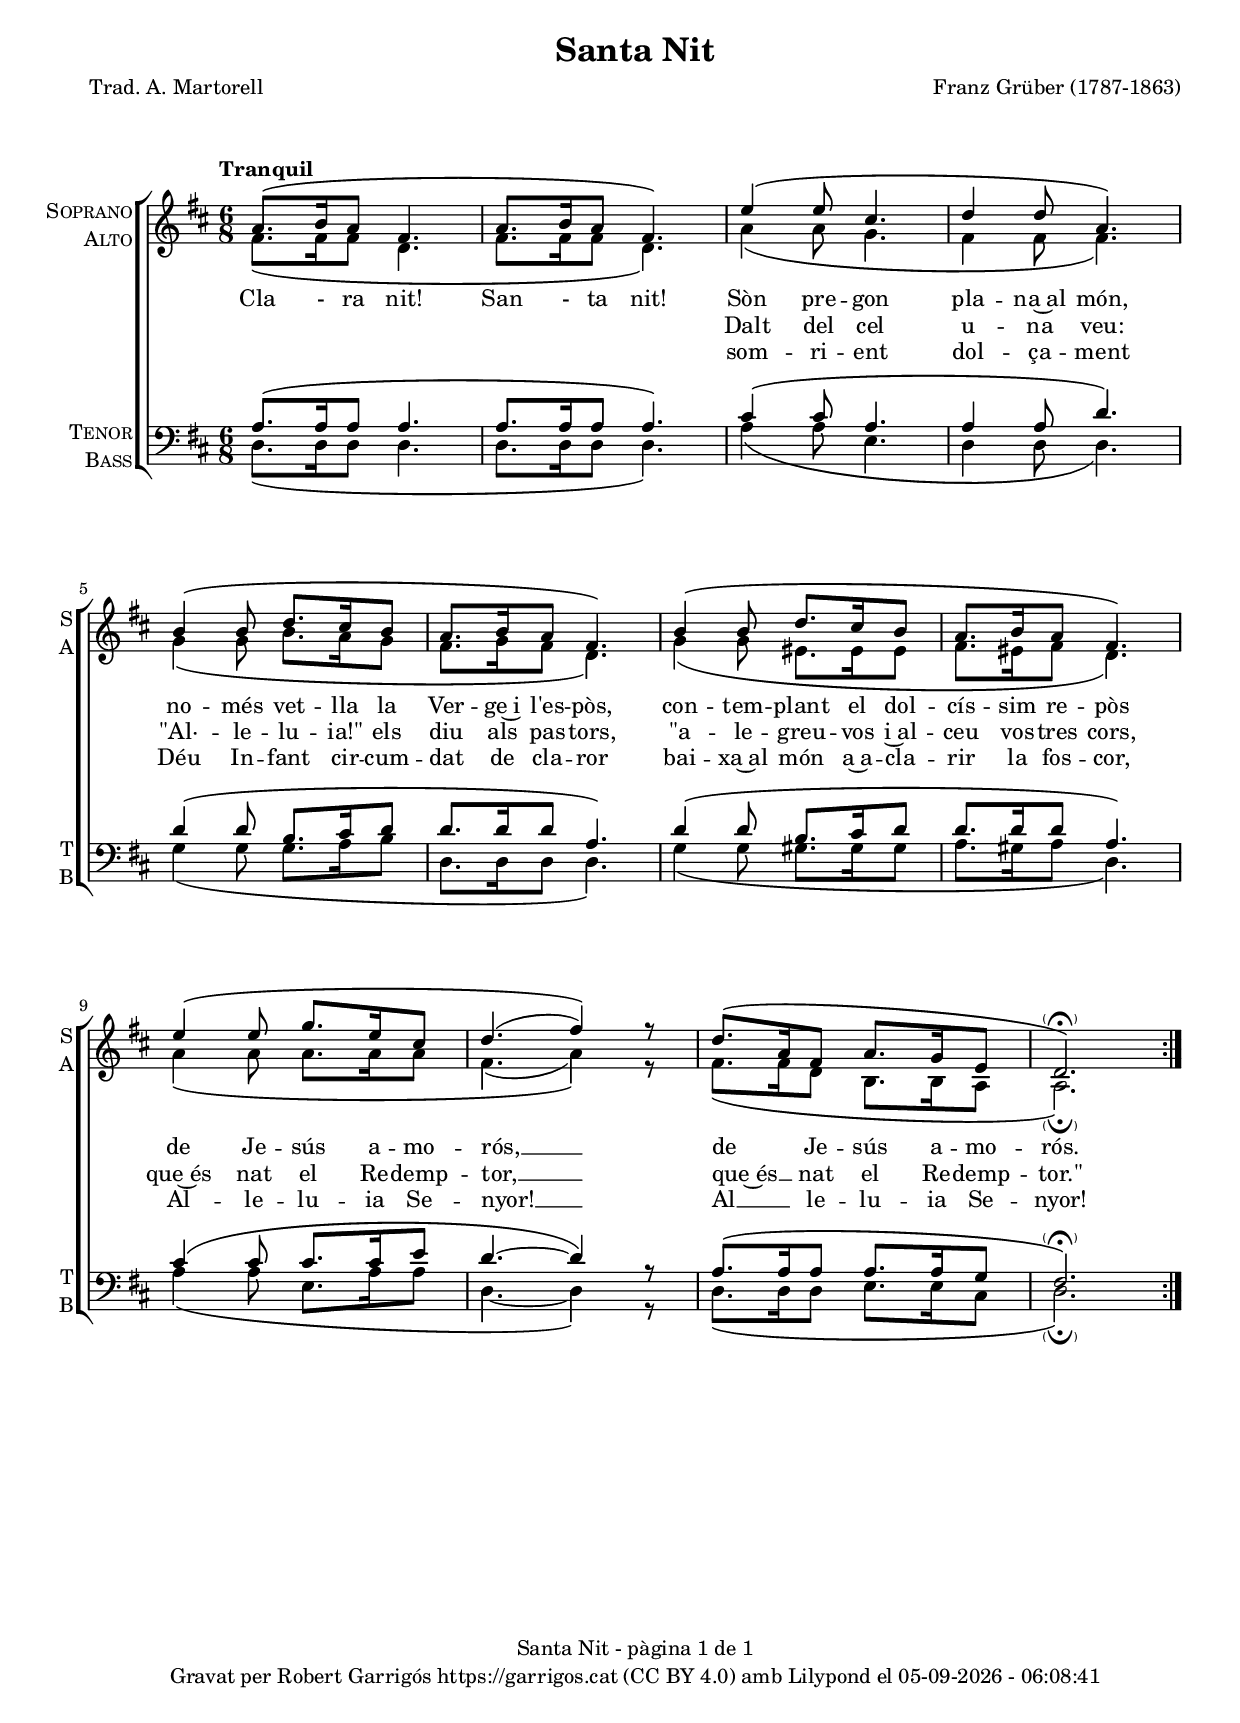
\version "2.24.3"
\language "english"

#(set-global-staff-size 18)
data = #(strftime "%d-%m-%Y - %H:%M:%S" (localtime (current-time)))


\paper {
  set-paper-size = "a4"
  top-margin = 10
  left-margin = 15
  indent = 10
  max-systems-per-page = 3
  score-system-spacing =
    #'((basic-distance . 12)
       (minimum-distance . 6)
       (padding . 1)
       (stretchability . 12))
  markup-system-spacing =
    #'((minimum-distance . 20))
  system-system-spacing =
    #'((minimum-distance . 20))
  % annotate-spacing = ##t
  % print-all-headers = ##t
  % print-first-page-number = ##t
  oddFooterMarkup = \markup {
    \center-column {
      \line { \fromproperty #'header:title "- pàgina" \fromproperty #'page:page-number-string "de" \concat {\page-ref #'lastPage "0" "?"} }
      \fill-line { \fromproperty #'header:copyright }
    }
  }
  evenFooterMarkup = \markup {
     \center-column {
      \line { \fromproperty #'header:title "- pàgina" \fromproperty #'page:page-number-string "de" \concat {\page-ref #'lastPage "0" "?"} }
      \fill-line { \fromproperty #'header:copyright }
    }
  }}

\header {
  title = "Santa Nit"
  % subtitle = "localsubtitle"
  composer = "Franz Grüber (1787-1863)"
  % arranger = "localarranger"
  % instrument = "localinstrument"
  poet = "Trad. A. Martorell"
  % meter = "localmetre"
  % opus = "localopus"
  % piece = "localpiece"

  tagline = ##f
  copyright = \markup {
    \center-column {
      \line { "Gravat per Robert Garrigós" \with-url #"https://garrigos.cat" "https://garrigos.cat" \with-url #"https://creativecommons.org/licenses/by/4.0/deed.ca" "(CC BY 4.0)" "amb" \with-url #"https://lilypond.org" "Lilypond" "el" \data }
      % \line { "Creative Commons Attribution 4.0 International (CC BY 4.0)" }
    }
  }
}

global = {
  % \overrideTimeSignatureSettings
  % 4/4        % timeSignatureFraction
  % 1/4        % baseMomentFraction
  % 2,2        % beatStructure
  % #'()       % beamExceptions
  \key d \major
  \time 6/8
}

SopranoMusic = \relative c'' {
  \global
  \tempo "Tranquil"
  \repeat volta 3 {
  | a8.^\( b16 a8 fs4.
  | a8. b16 a8 fs4.\)
  | e'4^\( e8 cs4.
  | d4 d8 a4.\)
%5
  | b4^\( b8 d8. cs16 b8
  | a8. b16 a8 fs4.\)
  | b4^\( b8 d8. cs16 b8
  | a8. b16 a8 fs4.\)
  | e'4^\( e8 g8. e16 cs8
%10
  | d4. (fs4)\) r8
  | d8.^\( a16 fs8 a8. g16 e8
  | d2.\)\parenthesize\fermata   \bar ":|." }
}
% SopranoLyrics = \lyricmode {
%   Cla - ra nit! San - ta nit!
%   <<
%     {
%       Sòn pre -- gon pla -- na~al món,
%       no -- més vet -- lla la Ver -- ge~i l'es -- pòs,
%       con -- tem -- plant el dol -- cís -- sim re -- pòs
%       de Je -- sús a -- mo -- rós, __ de __ _ Je -- sús a -- mo -- rós.
%     }
%     \new Lyrics = "secondVerse" \with { alignBelowContext = "SopranoLyrics" }
%     {
%       Dalt del cel u -- na veu:
%       "\"Al·" -- le -- lu -- "ia!\"" els diu als pas -- tors,
%       "\"a" -- le -- greu -- vos i~al -- ceu vos -- tres cors,
%        que~és nat el Re -- demp -- tor, __  que~és __ _ nat el Re -- demp -- "tor.\""
%     }

%   >>
% }
AltoMusic = \relative c' {
  \global
  | fs8.\( fs16 fs8 d4.
  | fs8. fs16 fs8 d4.\)
  | a'4\( a8 g4.
  | fs4 fs8 fs4.\)
%5
  | g4\( g8 b8. a16 g8
  | fs8. g16 fs8 d4.\)
  | g4\( g8 es8. es16 es8
  | fs8. es16 fs8 d4.\)
  | a'4\( a8 a8. a16 a8
%10
  |fs4. (a4)\) r8
  | fs8.\( fs16 d8 b8. b16 a8
  | a2.\)\parenthesize\fermata \bar ":|."
}
AltoLyrics = \lyricmode {
  Cla - ra nit! San - ta nit!
  <<
    {
      Sòn pre -- gon pla -- na~al món,
      no -- més vet -- lla la Ver -- ge~i l'es -- pòs,
      con -- tem -- plant el dol -- cís -- sim re -- pòs
      de Je -- sús a -- mo -- rós, __ de _ Je -- sús a -- mo -- rós.
    }
    \new Lyrics = "secondVerse" \with { alignBelowContext = "AltoLyrics" }
    {
      \set associatedVoice = "AltoMusic"
      Dalt del cel u -- na veu:
      "\"Al·" -- le -- lu -- "ia!\"" els diu als pas -- tors,
      "\"a" -- le -- greu -- vos i~al -- ceu vos -- tres cors,
       que~és nat el Re -- demp -- tor, __ que~és __ _ nat el Re -- demp -- "tor.\""
    }
    \new Lyrics = "thirdVerse" \with { alignBelowContext = "secondVerse" }
    {
      \set associatedVoice = "AltoMusic"
      som -- ri -- ent dol -- ça -- ment
      Déu In -- fant cir -- cum -- dat de cla -- ror
      bai -- xa~al món a~a -- cla -- rir la fos -- cor,
      Al -- le -- lu -- ia Se -- nyor! __ Al __ _ le -- lu -- ia Se -- nyor!
    }

  >>
}
TenorMusic = \relative c' {
  \global
  | a8.^\( a16 a8 a4.
  | a8. a16 a8 a4.\)
  | cs4^\( cs8 a4.
  | a4 a8 d4.\)
%5
  | d4^\( d8 b8. cs16 d8
  | d8. d16 d8 a4.\)
  | d4^\( d8 b8. cs16 d8
  | d8. d16 d8 a4.\)
  | cs4^\( cs8 cs8. cs16 e8
%10
  | d4.~ d4\) r8
  | a8.^\( a16 a8 a8. a16 g8
  | fs2.\)\parenthesize\fermata \bar ":|."
}
% TenorLyrics = \lyricmode {
%   Cla - ra nit! San - ta nit!

%   <<
%     {
%       Sòn pre -- gon pla -- na~al món,
%       no -- més vet -- lla la Ver -- ge~i l'es -- pòs,
%       con -- tem -- plant el dol -- cís -- sim re -- pòs
%       de Je -- sús a -- mo -- rós, __ de __ _ Je -- sús a -- mo -- rós.
%     }
%     \new Lyrics = "secondVerse" \with { alignBelowContext = "TenorLyrics" }
%     {
%       Dalt del cel u -- na veu:
%       "\"Al·" -- le -- lu -- "ia!\"" els diu als pas -- tors,
%       "\"a" -- le -- greu -- vos i~al -- ceu vos -- tres cors,
%        que~és nat el Re -- demp -- tor, __  que~és __ _ nat el Re -- demp -- "tor.\""
%     }

%   >>
% }
BassMusic = \relative c {
  \global
  | d8.\( d16 d8 d4.
  | d8. d16 d8 d4.\)
  | a'4\( a8 e4.
  | d4 d8 d4.\)
%5
  | g4\( g8 g8. a16 b8
  | d,8. d16 d8 d4.\)
  | g4\( g8 gs8. gs16 gs8
  | a8. gs16 a8 d,4.\)
  | a'4\( a8 e8. a16 a8
%10
  | d,4.~d4\) r8
  | d8.\( d16 d8 e8. e16 cs8
  | d2.\)\parenthesize\fermata \bar ":|."

  \label #'lastPage
}
% BassLyrics = \lyricmode {
%   Cla - ra nit! San - ta nit!

%   <<
%     {
%       Sòn pre -- gon pla -- na~al món,
%       no -- més vet -- lla la Ver -- ge~i l'es -- pòs,
%       con -- tem -- plant el dol -- cís -- sim re -- pòs
%       de Je -- sús a -- mo -- rós, __ de __ _ Je -- sús a -- mo -- rós.
%     }
%     \new Lyrics = "secondVerse" \with { alignBelowContext = "BassLyrics" }
%     {
%       Dalt del cel u -- na veu:
%       "\"Al·" -- le -- lu -- "ia!\"" els diu als pas -- tors,
%       "\"a" -- le -- greu -- vos i~al -- ceu vos -- tres cors,
%        que~és nat el Re -- demp -- tor, __  que~és __ _ nat el Re -- demp -- "tor.\""
%     }

%   >>
% }
% PianoRHMusic = \relative { c' e g c }
% PianoDynamics = { s2\mp s4 s4 }
% PianoLHMusic = \relative { c e g c }

TwoVoicesPerStaff = ##t

Layout = \layout {
  \context {
    \Score
    \override BarNumber.padding = #2
  }
  \context {
    \Lyrics
    \override LyricSpace.minimum-distance = #1.0
  }
}


\include "satb.ly"
